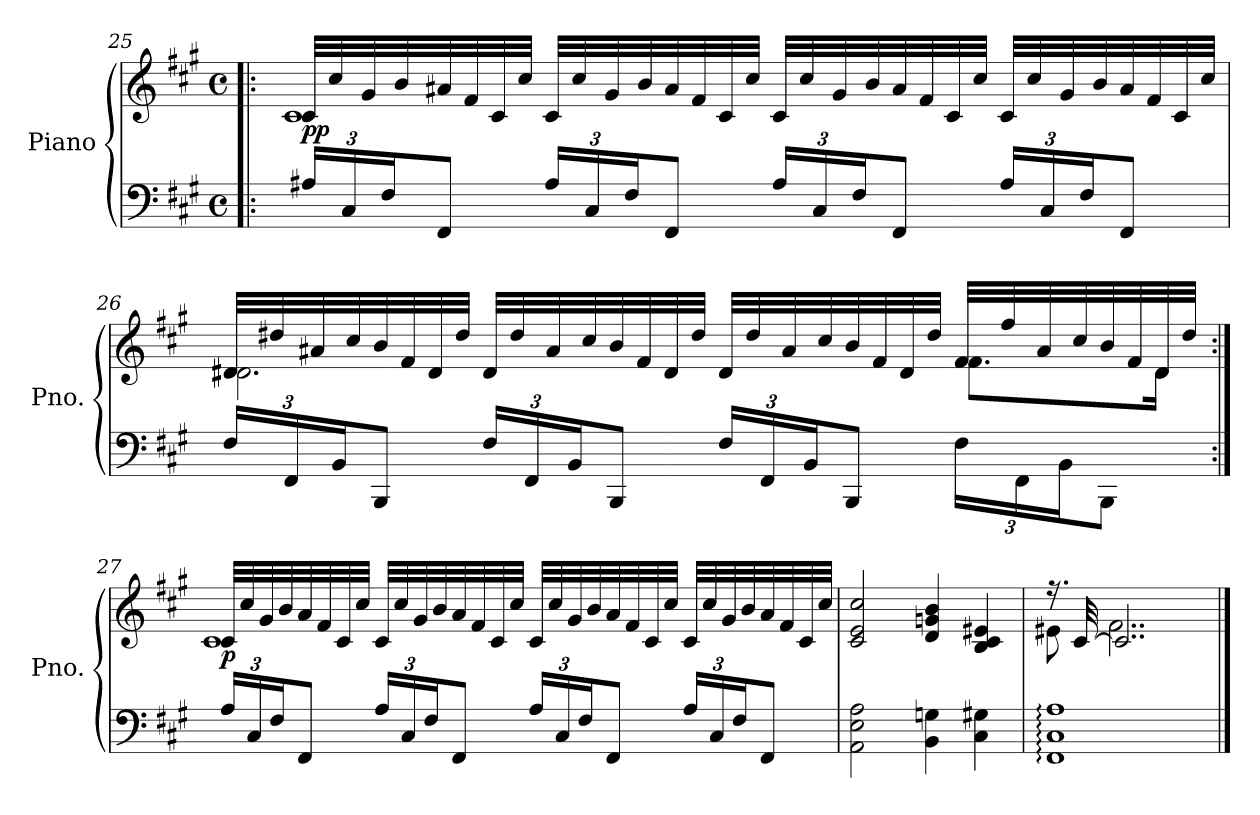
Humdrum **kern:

**kern	**kern	**dynam
*part1	*part1	*part1
*staff2	*staff1	*staff1/2
*I"Piano	*	*
*I'Pno.	*	*
!!LO:LB:g=z
*clefF4	*clefG2	*
*k[f#c#g#]	*k[f#c#g#]	*
*M4/4	*M4/4	*
*met(c)	*met(c)	*
*Xbrackettup	*	*
=25!|:	=25!|:	=25!|:
*	*^	*
!	!	!	!LO:DY:b
24A#X/LL	32c#/LLL	1c#	pp
.	32cc#/	.	.
24C#/	.	.	.
.	32g#/	.	.
24F#/J	.	.	.
.	32b/	.	.
8FF#/J	32a#X/	.	.
.	32f#/	.	.
.	32c#/	.	.
.	32cc#/JJJ	.	.
24A#/LL	32c#/LLL	.	.
.	32cc#/	.	.
24C#/	.	.	.
.	32g#/	.	.
24F#/J	.	.	.
.	32b/	.	.
8FF#/J	32a#/	.	.
.	32f#/	.	.
.	32c#/	.	.
.	32cc#/JJJ	.	.
24A#/LL	32c#/LLL	.	.
.	32cc#/	.	.
24C#/	.	.	.
.	32g#/	.	.
24F#/J	.	.	.
.	32b/	.	.
8FF#/J	32a#/	.	.
.	32f#/	.	.
.	32c#/	.	.
.	32cc#/JJJ	.	.
24A#/LL	32c#/LLL	.	.
.	32cc#/	.	.
24C#/	.	.	.
.	32g#/	.	.
24F#/J	.	.	.
.	32b/	.	.
8FF#/J	32a#/	.	.
.	32f#/	.	.
.	32c#/	.	.
.	32cc#/JJJ	.	.
!!LO:PB:g=z	!!
=26	=26	=26	=26
24F#/LL	32d#X/LLL	2.d#\	.
.	32dd#X/	.	.
24FF#/	.	.	.
.	32a#X/	.	.
24BB/J	.	.	.
.	32cc#/	.	.
8BBB/J	32b/	.	.
.	32f#/	.	.
.	32d#/	.	.
.	32dd#/JJJ	.	.
24F#/LL	32d#/LLL	.	.
.	32dd#/	.	.
24FF#/	.	.	.
.	32a#/	.	.
24BB/J	.	.	.
.	32cc#/	.	.
8BBB/J	32b/	.	.
.	32f#/	.	.
.	32d#/	.	.
.	32dd#/JJJ	.	.
24F#/LL	32d#/LLL	.	.
.	32dd#/	.	.
24FF#/	.	.	.
.	32a#/	.	.
24BB/J	.	.	.
.	32cc#/	.	.
8BBB/J	32b/	.	.
.	32f#/	.	.
.	32d#/	.	.
.	32dd#/JJJ	.	.
24F#\LL	32f#/LLL	8.f#\L	.
.	32ff#/	.	.
24FF#\	.	.	.
.	32a#/	.	.
24BB\J	.	.	.
.	32cc#/	.	.
8BBB\J	32b/	.	.
.	32f#/	.	.
.	32d#/	16d#\Jk	.
.	32dd#/JJJ	.	.
!!LO:LB:g=z	!!
=27:|!	=27:|!	=27:|!	=27:|!
!	!	!	!LO:DY:b
24A/LL	32c#/LLL	1c#	p
.	32cc#/	.	.
24C#/	.	.	.
.	32g#/	.	.
24F#/J	.	.	.
.	32b/	.	.
8FF#/J	32a/	.	.
.	32f#/	.	.
.	32c#/	.	.
.	32cc#/JJJ	.	.
24A/LL	32c#/LLL	.	.
.	32cc#/	.	.
24C#/	.	.	.
.	32g#/	.	.
24F#/J	.	.	.
.	32b/	.	.
8FF#/J	32a/	.	.
.	32f#/	.	.
.	32c#/	.	.
.	32cc#/JJJ	.	.
24A/LL	32c#/LLL	.	.
.	32cc#/	.	.
24C#/	.	.	.
.	32g#/	.	.
24F#/J	.	.	.
.	32b/	.	.
8FF#/J	32a/	.	.
.	32f#/	.	.
.	32c#/	.	.
.	32cc#/JJJ	.	.
24A/LL	32c#/LLL	.	.
.	32cc#/	.	.
24C#/	.	.	.
.	32g#/	.	.
24F#/J	.	.	.
.	32b/	.	.
8FF#/J	32a/	.	.
.	32f#/	.	.
.	32c#/	.	.
.	32cc#/JJJ	.	.
*	*v	*v	*
=28	=28	=28
*	*MM80	*
2AA\ 2E\ 2A\	2c#/ 2e/ 2cc#/	.
4BB\ 4Gn\	4d/ 4gn/ 4b/	.
4C#\ 4G#X\	4B/ 4c#/ 4e#X/	.
=29	=29	=29
*	*MM50	*
*	*^	*
1FF#: 1C#: 1A:	16.r	8e#X\	.
.	[32c#/	.	.
.	2..c#/]	2..f#\	.
*	*v	*v	*
==	==	==
*-	*-	*-
